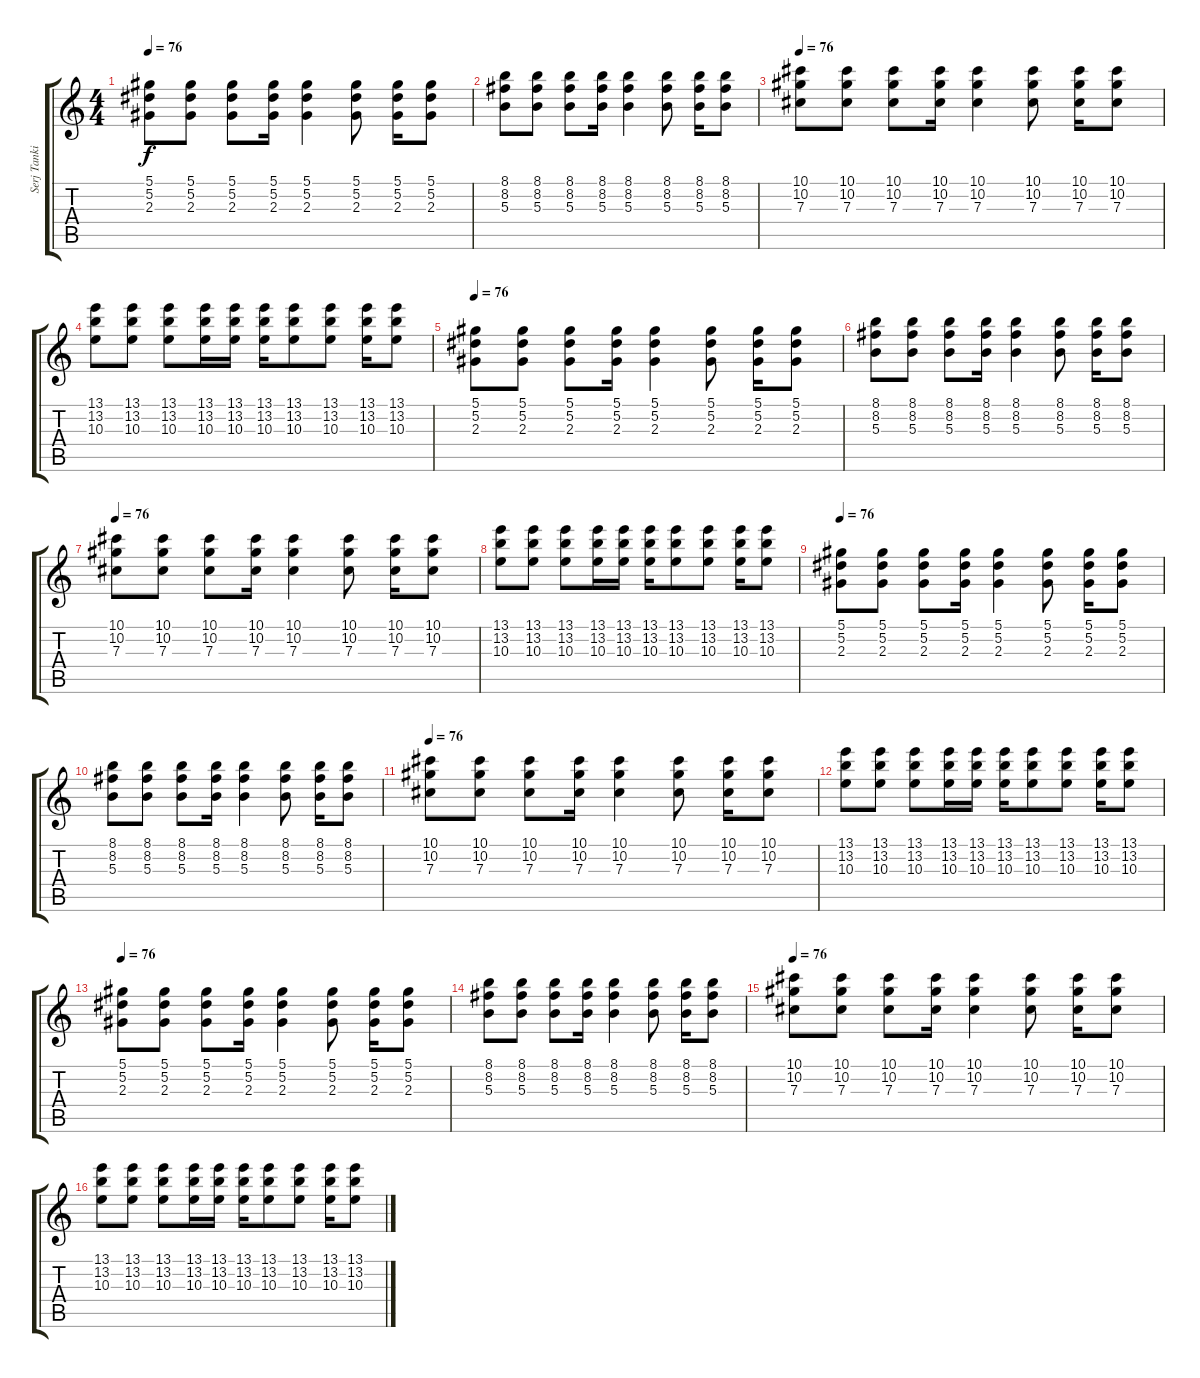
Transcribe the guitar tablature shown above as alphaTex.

\track ("Serj Tankian" "Serj Tanki") {instrument distortionguitar}
\staff {score tabs}
\tuning (Eb4 Bb3 Gb3 Db3 Ab2 Db2) {hide}
\ts (4 4)
\tempo 76
\clef g2
\ks c
(5.1 5.2 2.3).8{dy f} (5.1 5.2 2.3).8 (5.1 5.2 2.3).8 (5.1 5.2 2.3).16 (5.1 5.2 2.3).4 (5.1 5.2 2.3).8 (5.1 5.2 2.3).16 (5.1 5.2 2.3).8 |
(8.1 8.2 5.3).8 (8.1 8.2 5.3).8 (8.1 8.2 5.3).8 (8.1 8.2 5.3).16 (8.1 8.2 5.3).4 (8.1 8.2 5.3).8 (8.1 8.2 5.3).16 (8.1 8.2 5.3).8 |
\tempo 76
(10.1 10.2 7.3).8 (10.1 10.2 7.3).8 (10.1 10.2 7.3).8 (10.1 10.2 7.3).16 (10.1 10.2 7.3).4 (10.1 10.2 7.3).8 (10.1 10.2 7.3).16 (10.1 10.2 7.3).8 |
(13.1 13.2 10.3).8 (13.1 13.2 10.3).8 (13.1 13.2 10.3).8 (13.1 13.2 10.3).16 (13.1 13.2 10.3).16 (13.1 13.2 10.3).16 (13.1 13.2 10.3).8 (13.1 13.2 10.3).8 (13.1 13.2 10.3).16 (13.1 13.2 10.3).8 |
\tempo 76
(5.1 5.2 2.3).8 (5.1 5.2 2.3).8 (5.1 5.2 2.3).8 (5.1 5.2 2.3).16 (5.1 5.2 2.3).4 (5.1 5.2 2.3).8 (5.1 5.2 2.3).16 (5.1 5.2 2.3).8 |
(8.1 8.2 5.3).8 (8.1 8.2 5.3).8 (8.1 8.2 5.3).8 (8.1 8.2 5.3).16 (8.1 8.2 5.3).4 (8.1 8.2 5.3).8 (8.1 8.2 5.3).16 (8.1 8.2 5.3).8 |
\tempo 76
(10.1 10.2 7.3).8 (10.1 10.2 7.3).8 (10.1 10.2 7.3).8 (10.1 10.2 7.3).16 (10.1 10.2 7.3).4 (10.1 10.2 7.3).8 (10.1 10.2 7.3).16 (10.1 10.2 7.3).8 |
(13.1 13.2 10.3).8 (13.1 13.2 10.3).8 (13.1 13.2 10.3).8 (13.1 13.2 10.3).16 (13.1 13.2 10.3).16 (13.1 13.2 10.3).16 (13.1 13.2 10.3).8 (13.1 13.2 10.3).8 (13.1 13.2 10.3).16 (13.1 13.2 10.3).8 |
\tempo 76
(5.1 5.2 2.3).8 (5.1 5.2 2.3).8 (5.1 5.2 2.3).8 (5.1 5.2 2.3).16 (5.1 5.2 2.3).4 (5.1 5.2 2.3).8 (5.1 5.2 2.3).16 (5.1 5.2 2.3).8 |
(8.1 8.2 5.3).8 (8.1 8.2 5.3).8 (8.1 8.2 5.3).8 (8.1 8.2 5.3).16 (8.1 8.2 5.3).4 (8.1 8.2 5.3).8 (8.1 8.2 5.3).16 (8.1 8.2 5.3).8 |
\tempo 76
(10.1 10.2 7.3).8 (10.1 10.2 7.3).8 (10.1 10.2 7.3).8 (10.1 10.2 7.3).16 (10.1 10.2 7.3).4 (10.1 10.2 7.3).8 (10.1 10.2 7.3).16 (10.1 10.2 7.3).8 |
(13.1 13.2 10.3).8 (13.1 13.2 10.3).8 (13.1 13.2 10.3).8 (13.1 13.2 10.3).16 (13.1 13.2 10.3).16 (13.1 13.2 10.3).16 (13.1 13.2 10.3).8 (13.1 13.2 10.3).8 (13.1 13.2 10.3).16 (13.1 13.2 10.3).8 |
\tempo 76
(5.1 5.2 2.3).8 (5.1 5.2 2.3).8 (5.1 5.2 2.3).8 (5.1 5.2 2.3).16 (5.1 5.2 2.3).4 (5.1 5.2 2.3).8 (5.1 5.2 2.3).16 (5.1 5.2 2.3).8 |
(8.1 8.2 5.3).8 (8.1 8.2 5.3).8 (8.1 8.2 5.3).8 (8.1 8.2 5.3).16 (8.1 8.2 5.3).4 (8.1 8.2 5.3).8 (8.1 8.2 5.3).16 (8.1 8.2 5.3).8 |
\tempo 76
(10.1 10.2 7.3).8 (10.1 10.2 7.3).8 (10.1 10.2 7.3).8 (10.1 10.2 7.3).16 (10.1 10.2 7.3).4 (10.1 10.2 7.3).8 (10.1 10.2 7.3).16 (10.1 10.2 7.3).8 |
(13.1 13.2 10.3).8 (13.1 13.2 10.3).8 (13.1 13.2 10.3).8 (13.1 13.2 10.3).16 (13.1 13.2 10.3).16 (13.1 13.2 10.3).16 (13.1 13.2 10.3).8 (13.1 13.2 10.3).8 (13.1 13.2 10.3).16 (13.1 13.2 10.3).8
